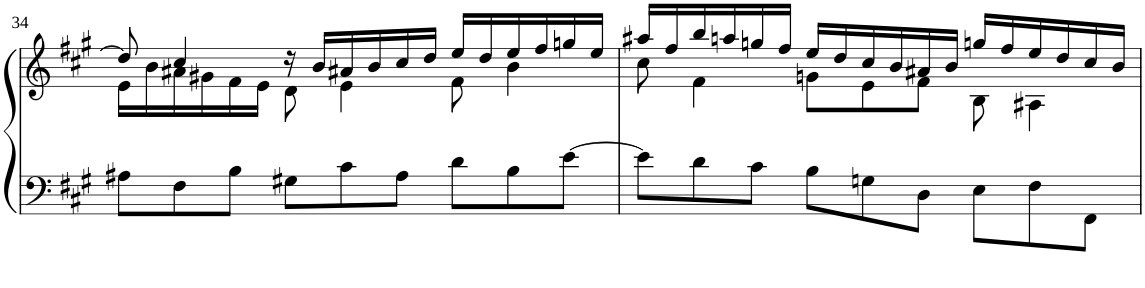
**kern	**kern
*part1	*part1
*staff2	*staff1
*I"Piano	*
*I'Pno	*
!!LO:PB:g=z
*clefF4	*clefG2
*k[f#c#g#]	*k[f#c#g#]
*M9/8	*M9/8
=34	=34
*	*^
8A#X\L	8dd/]	16e\LL
.	.	16b\
8F#\	4cc#/	16a#X\
.	.	16g#X\
8B\J	.	16f#\
.	.	16e\JJ
8G#X\L	16r	8d\
.	16b/LL	.
8c#\	16a#X/	4e\
.	16b/	.
8A#\J	16cc#/	.
.	16dd/JJ	.
8d\L	16ee/LL	8f#\
.	16dd/	.
8B\	16ee/	4b\
.	16ff#/	.
[8e\J	16ggn/	.
.	16ee/JJ	.
=35	=35	=35
8e\L]	16aa#X/LL	8cc#\
.	16ff#/	.
8d\	16bb/	4f#\
.	16aan/	.
8c#\J	16ggn/	.
.	16ff#/JJ	.
8B\L	16ee/LL	8gn\L
.	16dd/	.
8Gn\	16cc#/	8e\
.	16b/	.
8D\J	16a#X/	8f#\J
.	16b/JJ	.
8E\L	16ggn/LL	8B\
.	16ff#/	.
8F#\	16ee/	4A#X\
.	16dd/	.
8FF#\J	16cc#/	.
.	16b/JJ	.
*	*v	*v
=	=
*-	*-
